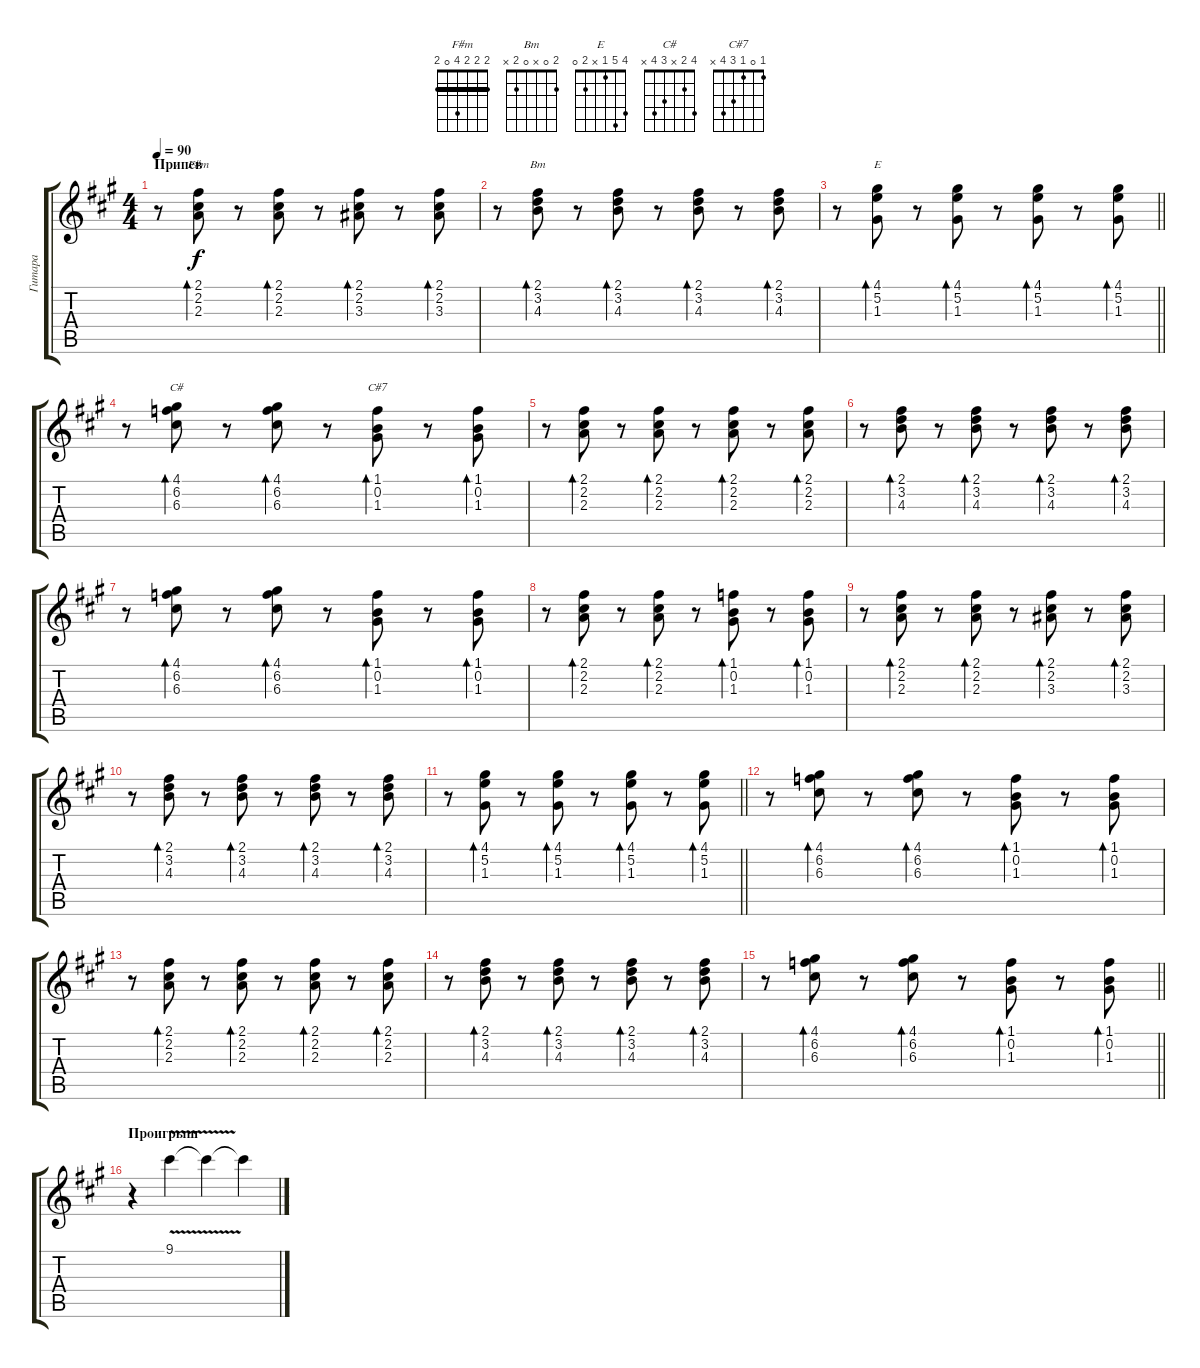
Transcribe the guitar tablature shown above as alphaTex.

\track ("Гитара" "Гитара") {instrument distortionguitar}
\staff {score tabs}
\tuning (E4 B3 G3 D3 A2 E2) {hide}
\chord ("F#m" 2 2 2 4 0 2) {barre 2}
\chord ("Bm" 2 0 x 0 2 x)
\chord ("E" 4 5 1 x 2 0)
\chord ("C#" 4 2 x 3 4 x)
\chord ("C#7" 1 0 1 3 4 x)
\ts (4 4)
\section ("" "Припев")
\tempo 90
\clef g2
\ks f#minor
r.8{dy f volume 10 instrument acousticguitarsteel} (2.1 2.2 2.3).8{bd 120 ch "F#m"} r.8 (2.1 2.2 2.3).8{bd 120} r.8 (2.1 2.2 3.3).8{bd 120} r.8 (2.1 2.2 3.3).8{bd 120} |
r.8 (2.1 3.2 4.3).8{bd 120 ch "Bm"} r.8 (2.1 3.2 4.3).8{bd 120} r.8 (2.1 3.2 4.3).8{bd 120} r.8 (2.1 3.2 4.3).8{bd 120} |
\barLineRight lightlight
r.8 (4.1 5.2 1.3).8{bd 120 ch "E"} r.8 (4.1 5.2 1.3).8{bd 120} r.8 (4.1 5.2 1.3).8{bd 120} r.8 (4.1 5.2 1.3).8{bd 120} |
r.8 (4.1 6.2 6.3).8{bd 120 ch "C#"} r.8 (4.1 6.2 6.3).8{bd 120} r.8 (1.1 0.2 1.3).8{bd 120 ch "C#7"} r.8 (1.1 0.2 1.3).8{bd 120} |
r.8{volume 10 instrument acousticguitarsteel} (2.1 2.2 2.3).8{bd 120} r.8 (2.1 2.2 2.3).8{bd 120} r.8 (2.1 2.2 2.3).8{bd 120} r.8 (2.1 2.2 2.3).8{bd 120} |
r.8 (2.1 3.2 4.3).8{bd 120} r.8 (2.1 3.2 4.3).8{bd 120} r.8 (2.1 3.2 4.3).8{bd 120} r.8 (2.1 3.2 4.3).8{bd 120} |
r.8 (4.1 6.2 6.3).8{bd 120} r.8 (4.1 6.2 6.3).8{bd 120} r.8 (1.1 0.2 1.3).8{bd 120} r.8 (1.1 0.2 1.3).8{bd 120} |
r.8{volume 10 instrument acousticguitarsteel} (2.1 2.2 2.3).8{bd 120} r.8 (2.1 2.2 2.3).8{bd 120} r.8 (1.1 0.2 1.3).8{bd 120} r.8 (1.1 0.2 1.3).8{bd 120} |
r.8{volume 10 instrument acousticguitarsteel} (2.1 2.2 2.3).8{bd 120} r.8 (2.1 2.2 2.3).8{bd 120} r.8 (2.1 2.2 3.3).8{bd 120} r.8 (2.1 2.2 3.3).8{bd 120} |
r.8 (2.1 3.2 4.3).8{bd 120} r.8 (2.1 3.2 4.3).8{bd 120} r.8 (2.1 3.2 4.3).8{bd 120} r.8 (2.1 3.2 4.3).8{bd 120} |
\barLineRight lightlight
r.8 (4.1 5.2 1.3).8{bd 120} r.8 (4.1 5.2 1.3).8{bd 120} r.8 (4.1 5.2 1.3).8{bd 120} r.8 (4.1 5.2 1.3).8{bd 120} |
r.8 (4.1 6.2 6.3).8{bd 120} r.8 (4.1 6.2 6.3).8{bd 120} r.8 (1.1 0.2 1.3).8{bd 120} r.8 (1.1 0.2 1.3).8{bd 120} |
r.8{volume 10 instrument acousticguitarsteel} (2.1 2.2 2.3).8{bd 120} r.8 (2.1 2.2 2.3).8{bd 120} r.8 (2.1 2.2 2.3).8{bd 120} r.8 (2.1 2.2 2.3).8{bd 120} |
r.8 (2.1 3.2 4.3).8{bd 120} r.8 (2.1 3.2 4.3).8{bd 120} r.8 (2.1 3.2 4.3).8{bd 120} r.8 (2.1 3.2 4.3).8{bd 120} |
\barLineRight lightlight
r.8 (4.1 6.2 6.3).8{bd 120} r.8 (4.1 6.2 6.3).8{bd 120} r.8 (1.1 0.2 1.3).8{bd 120} r.8 (1.1 0.2 1.3).8{bd 120} |
\section ("" "Проигрыш")
r.4{volume 13 instrument distortionguitar} 9.1{v}.4 9.1{t}.4 9.1{t}.4
